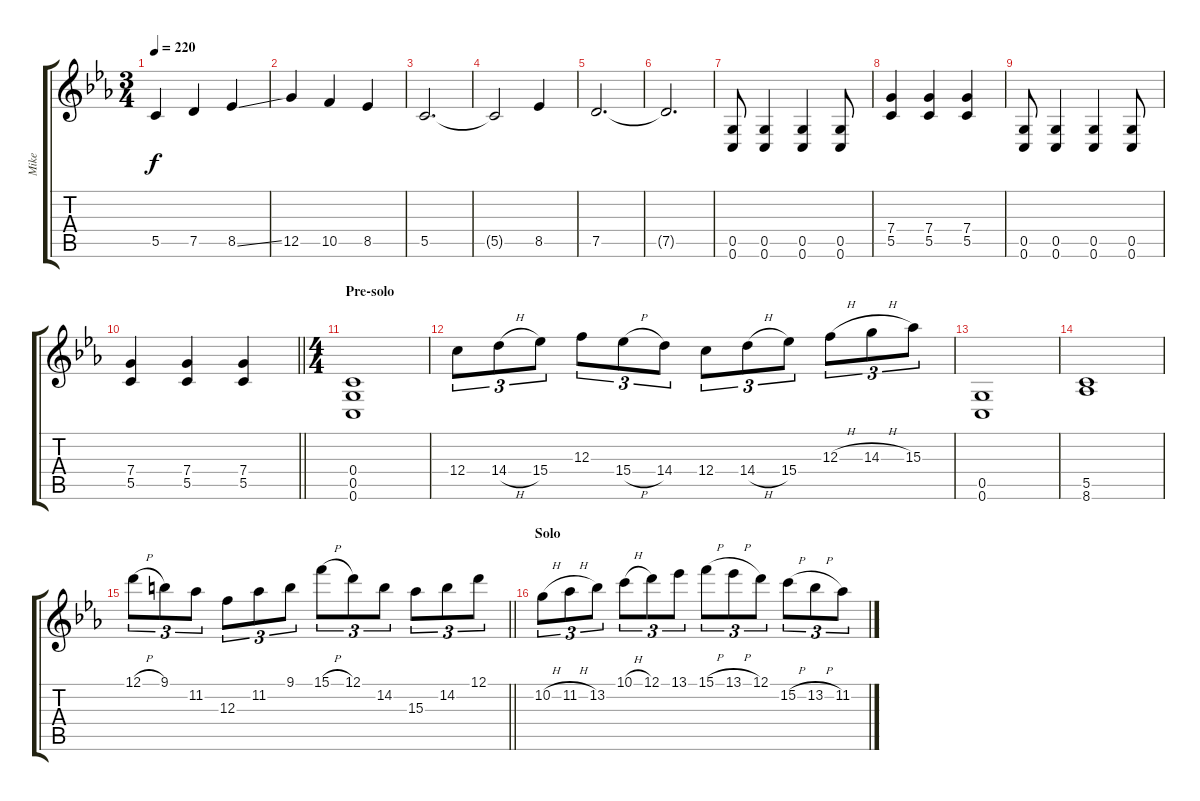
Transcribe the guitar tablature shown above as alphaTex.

\track ("Mike" "Mike") {instrument distortionguitar}
\staff {score tabs}
\tuning (D4 A3 F3 C3 G2 C2) {hide}
\ts (3 4)
\tempo 220
\clef g2
\ks cminor
5.5.4{dy f} 7.5.4 8.5{ss}.4 |
12.5.4 10.5.4 8.5.4 |
5.5.2{d} |
5.5{t}.2 8.5.4 |
7.5.2{d} |
7.5{t}.2{d} |
(0.5 0.6).8 (0.5 0.6).4 (0.5 0.6).4 (0.5 0.6).8 |
(7.4 5.5).4 (7.4 5.5).4 (7.4 5.5).4 |
(0.5 0.6).8 (0.5 0.6).4 (0.5 0.6).4 (0.5 0.6).8 |
\barLineRight lightlight
(7.4 5.5).4 (7.4 5.5).4 (7.4 5.5).4 |
\ts (4 4)
\section ("" "Pre-solo")
(0.4 0.5 0.6).1 |
12.4.8{tu (3 2)} 14.4{h}.8{tu (3 2)} 15.4.8{tu (3 2)} 12.3.8{tu (3 2)} 15.4{h}.8{tu (3 2)} 14.4.8{tu (3 2)} 12.4.8{tu (3 2)} 14.4{h}.8{tu (3 2)} 15.4.8{tu (3 2)} 12.3{h}.8{tu (3 2)} 14.3{h}.8{tu (3 2)} 15.3.8{tu (3 2)} |
(0.5 0.6).1 |
(5.5 8.6).1 |
\barLineRight lightlight
12.1{h}.8{tu (3 2)} 9.1.8{tu (3 2)} 11.2.8{tu (3 2)} 12.3.8{tu (3 2)} 11.2.8{tu (3 2)} 9.1.8{tu (3 2)} 15.1{h}.8{tu (3 2)} 12.1.8{tu (3 2)} 14.2.8{tu (3 2)} 15.3.8{tu (3 2)} 14.2.8{tu (3 2)} 12.1.8{tu (3 2)} |
\section ("" "Solo")
10.2{h}.8{tu (3 2)} 11.2{h}.8{tu (3 2)} 13.2.8{tu (3 2)} 10.1{h}.8{tu (3 2)} 12.1.8{tu (3 2)} 13.1.8{tu (3 2)} 15.1{h}.8{tu (3 2)} 13.1{h}.8{tu (3 2)} 12.1.8{tu (3 2)} 15.2{h}.8{tu (3 2)} 13.2{h}.8{tu (3 2)} 11.2.8{tu (3 2)}
